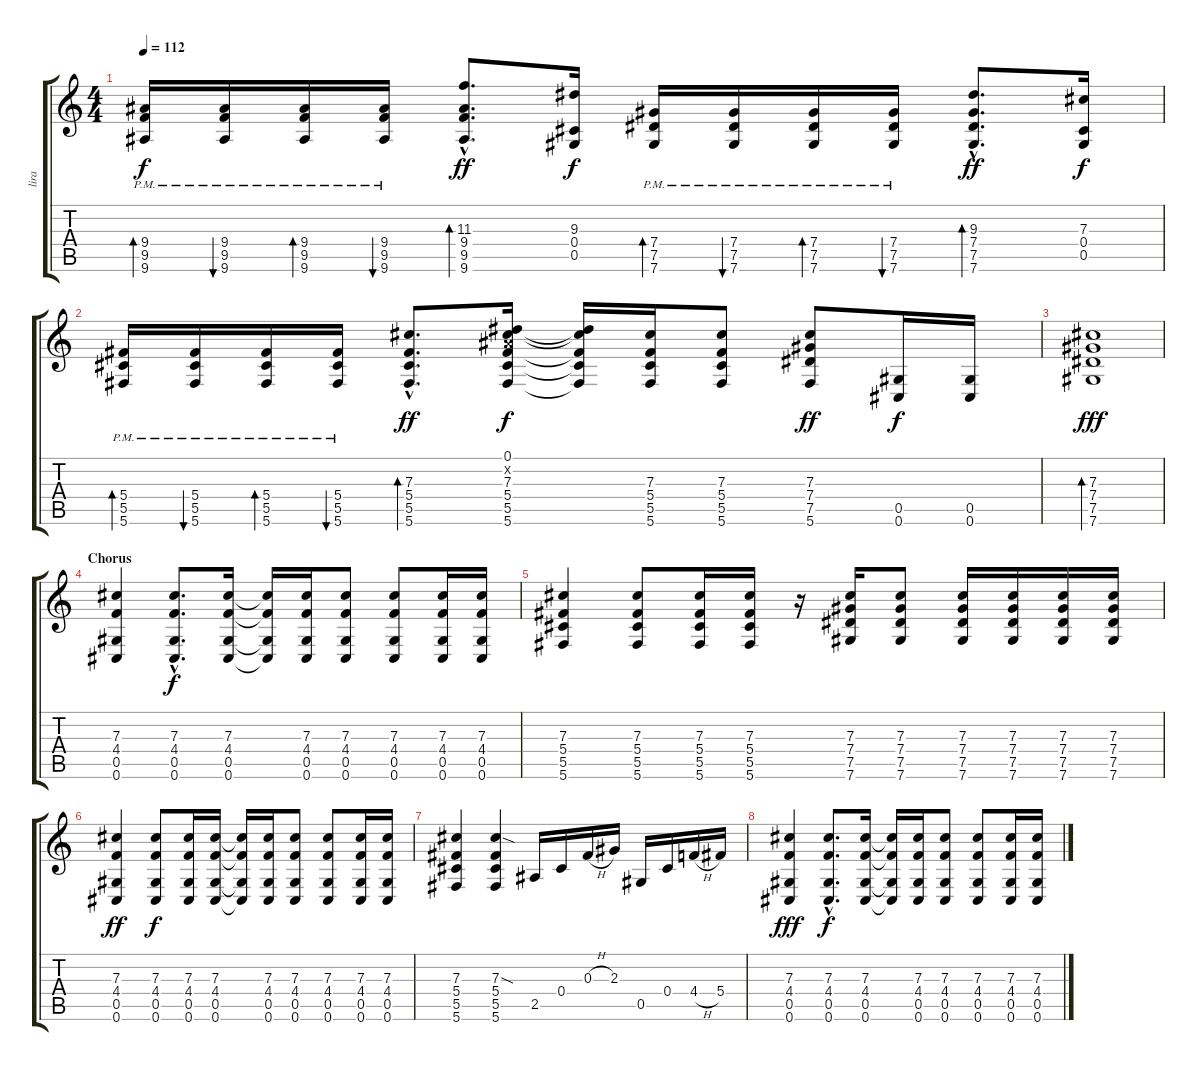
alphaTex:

\track ("lira" "lira") {instrument acousticguitarsteel}
\staff {score tabs}
\tuning (Eb4 Bb3 Gb3 Db3 Ab2 Db2) {hide}
\ts (4 4)
\tempo 112
\clef g2
\ks c
(9.4{pm} 9.5{pm} 9.6{pm}).16{bd 120 dy f} (9.4{pm} 9.5{pm} 9.6{pm}).16{bu 120} (9.4{pm} 9.5{pm} 9.6{pm}).16{bd 120} (9.4{pm} 9.5{pm} 9.6{pm}).16{bu 120} (11.3{hac} 9.4{hac} 9.5{hac} 9.6{hac}).8{d bd 120 dy ff} (9.3 0.4 0.5).16{dy f} (7.4{pm} 7.5{pm} 7.6{pm}).16{bd 120} (7.4{pm} 7.5{pm} 7.6{pm}).16{bu 120} (7.4{pm} 7.5{pm} 7.6{pm}).16{bd 120} (7.4{pm} 7.5{pm} 7.6{pm}).16{bu 120} (9.3{hac} 7.4{hac} 7.5{hac} 7.6{hac}).8{d bd 120 dy ff} (7.3 0.4 0.5).16{dy f} |
(5.4{pm} 5.5{pm} 5.6{pm}).16{bd 120} (5.4{pm} 5.5{pm} 5.6{pm}).16{bu 120} (5.4{pm} 5.5{pm} 5.6{pm}).16{bd 120} (5.4{pm} 5.5{pm} 5.6{pm}).16{bu 120} (7.3{hac} 5.4{hac} 5.5{hac} 5.6{hac}).8{d bd 120 dy ff} (0.1 0.2{x} 7.3 5.4 5.5 5.6).16{dy f} (0.1{t} 7.3{t} 5.4{t} 5.5{t} 5.6{t}).16 (7.3 5.4 5.5 5.6).16 (7.3 5.4 5.5 5.6).8 (7.3 7.4 7.5 5.6).8{dy ff} (0.5 0.6).16{dy f} (0.5 0.6).16 |
(7.3 7.4 7.5 7.6).1{bd 120 dy fff} |
\section ("" "Chorus")
(7.3 4.4 0.5 0.6).4 (7.3{hac} 4.4{hac} 0.5{hac} 0.6{hac}).8{d dy f} (7.3 4.4 0.5 0.6).16 (7.3{t} 4.4{t} 0.5{t} 0.6{t}).16 (7.3 4.4 0.5 0.6).16 (7.3 4.4 0.5 0.6).8 (7.3 4.4 0.5 0.6).8 (7.3 4.4 0.5 0.6).16 (7.3 4.4 0.5 0.6).16 |
(7.3 5.4 5.5 5.6).4 (7.3 5.4 5.5 5.6).8 (7.3 5.4 5.5 5.6).16 (7.3 5.4 5.5 5.6).16 r.16 (7.3 7.4 7.5 7.6).16 (7.3 7.4 7.5 7.6).8 (7.3 7.4 7.5 7.6).16 (7.3 7.4 7.5 7.6).16 (7.3 7.4 7.5 7.6).16 (7.3 7.4 7.5 7.6).16 |
(7.3 4.4 0.5 0.6).4{dy ff} (7.3 4.4 0.5 0.6).8{dy f} (7.3 4.4 0.5 0.6).16 (7.3 4.4 0.5 0.6).16 (7.3{t} 4.4{t} 0.5{t} 0.6{t}).16 (7.3 4.4 0.5 0.6).16 (7.3 4.4 0.5 0.6).8 (7.3 4.4 0.5 0.6).8 (7.3 4.4 0.5 0.6).16 (7.3 4.4 0.5 0.6).16 |
(7.3 5.4 5.5 5.6).4 (7.3{sod} 5.4 5.5 5.6).4 2.5.16 0.4.16 0.3{h}.16 2.3.16 0.5.16 0.4.16 4.4{h}.16 5.4.16 |
(7.3 4.4 0.5 0.6).4{dy fff} (7.3{hac} 4.4{hac} 0.5{hac} 0.6{hac}).8{d dy f} (7.3 4.4 0.5 0.6).16 (7.3{t} 4.4{t} 0.5{t} 0.6{t}).16 (7.3 4.4 0.5 0.6).16 (7.3 4.4 0.5 0.6).8 (7.3 4.4 0.5 0.6).8 (7.3 4.4 0.5 0.6).16 (7.3 4.4 0.5 0.6).16
